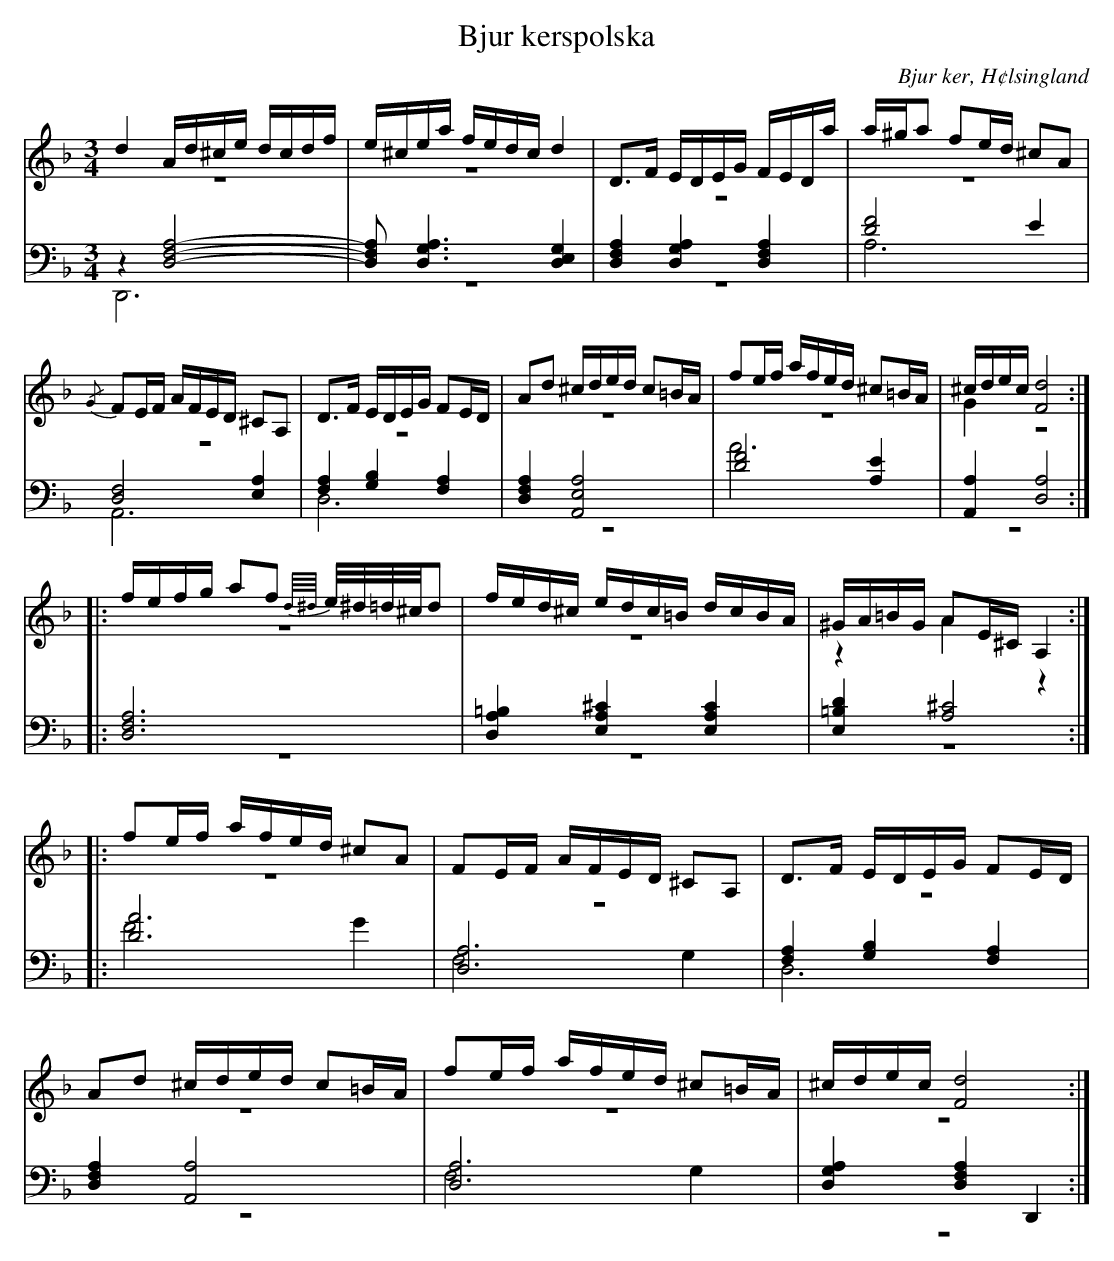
X:1
T: Bjur kerspolska
O: Bjur ker, H¢lsingland
M: 3/4
L: 1/16
K: Dm
V:1
V:2 merge
V:3
V:4 merge
V:1
d4 Ad^ce dcdf |e^cea fedc d4|D2>F2 EDEG FEDa|a^ga2 f2ed ^c2A2|
{/G}F2EF AFED ^C2A,2|D2>F2 EDEG F2ED|A2d2 ^cded c2=BA|f2ef afed ^c2=BA|^cdec [F8d8]:|
|:fefg a2f2 {d//^d//}e/^d/=d/^c/d2 |fed^c edc=B dcBA|^GA=BG A2E^C A,4:|
|:f2ef afed ^c2A2|F2EF AFED ^C2A,2|D2>F2 EDEG F2ED|
A2d2 ^cded c2=BA|f2ef afed ^c2=BA|^cdec [F8d8]:|
V:2
z12|z12|z12|z12|
z12|z12|z12|z12|G4 z8:|
|:z12|z12|z4 A4 z4:|
|:z12|z12|z12|
z12|z12|z12:|
V:3 clef=bass
z4 [D,8F,8 A,8]-|[D,2F,2 A,2] [D,6G,6A,6] [D,4E,4G,4]|[D,4F,4A,4] [D,4G,4A,4] [D,4F,4A,4]|[D8F8] E4|
[D,8F,8] [E,4A,4]|[F,4A,4] [G,4B,4] [F,4A,4]|[D,4F,4A,4] [A,,8E,8A,8]|[D8F8] [A,4E4]|[A,,4A,4] [D,8A,8]:|
|:[D,12F,12A,12]|[D,4A,4=B,4] [E,4A,4^C4] [E,4A,4C4]|[E,4=B,4D4] [A,8^C8]:|
|:[D12A12]|[D,12A,12]|[F,4A,4] [G,4B,4] [F,4A,4]|
[D,4F,4A,4] [A,,8A,8]|[D,12A,12]|[D,4G,4A,4] [D,4F,4A,4] D,,4:|
V:4 clef=bass
D,,12|z12|z12|A,12|
A,,12|D,12|z12|A12|z12:|
|:z12|z12|z12:|
|:F8 G4|F,8 G,4|D,12|
z12|F,8 G,4|z12:|
